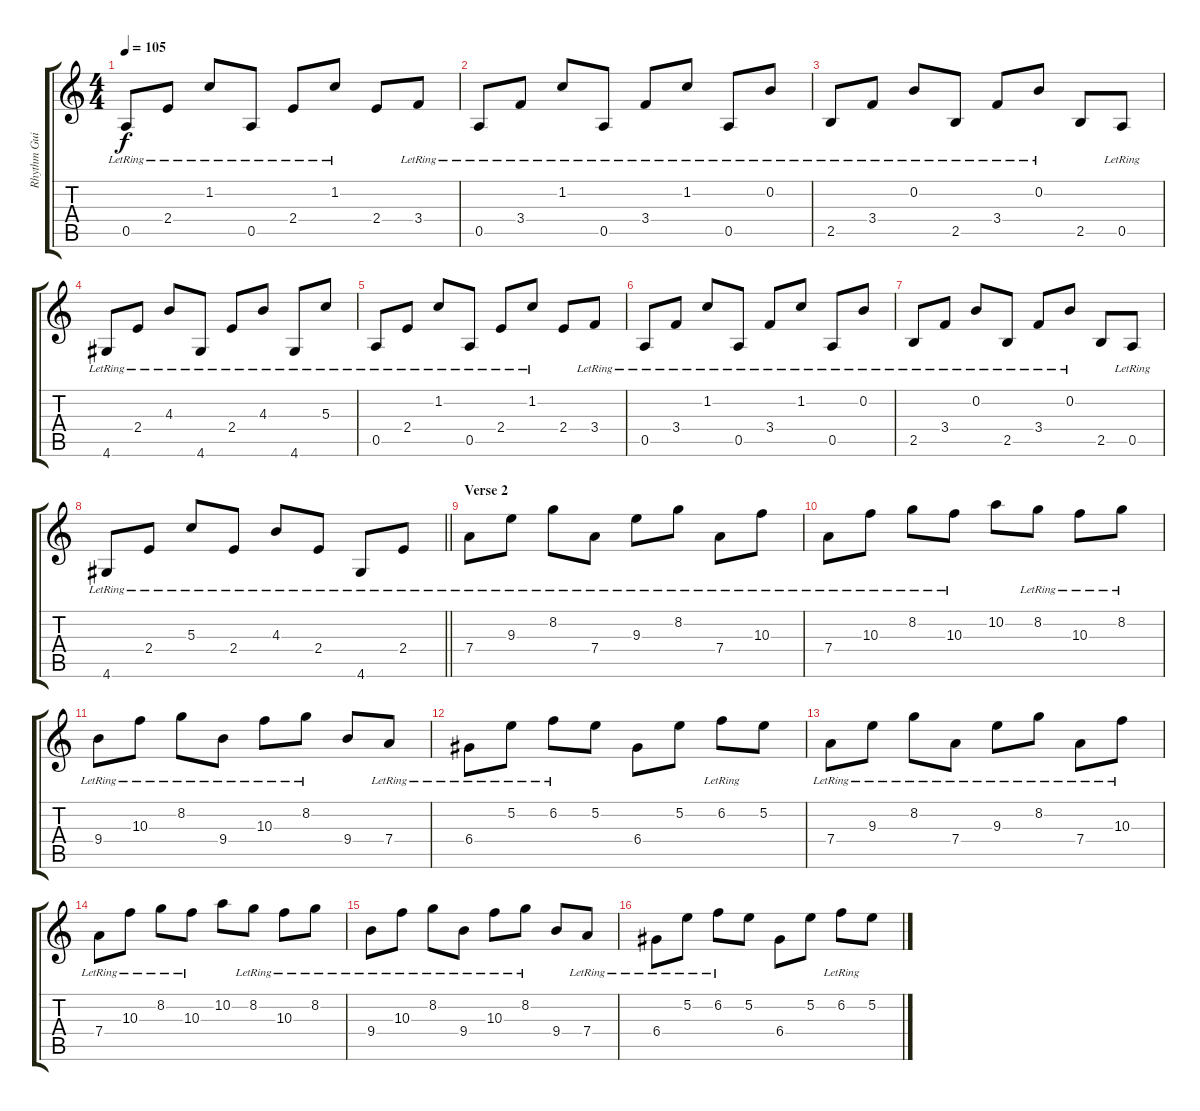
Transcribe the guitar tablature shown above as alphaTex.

\track ("Rhythm Guitar" "Rhythm Gui") {instrument electricguitarclean}
\staff {score tabs}
\tuning (E4 B3 G3 D3 A2 E2) {hide}
\ts (4 4)
\tempo 105
\clef g2
\ks c
0.5{lr}.8{dy f} 2.4{lr}.8 1.2{lr}.8 0.5{lr}.8 2.4{lr}.8 1.2{lr}.8 2.4.8 3.4{lr}.8 |
0.5{lr}.8 3.4{lr}.8 1.2{lr}.8 0.5{lr}.8 3.4{lr}.8 1.2{lr}.8 0.5{lr}.8 0.2{lr}.8 |
2.5{lr}.8 3.4{lr}.8 0.2{lr}.8 2.5{lr}.8 3.4{lr}.8 0.2{lr}.8 2.5.8 0.5{lr}.8 |
4.6{lr}.8 2.4{lr}.8 4.3{lr}.8 4.6{lr}.8 2.4{lr}.8 4.3{lr}.8 4.6{lr}.8 5.3{lr}.8 |
0.5{lr}.8 2.4{lr}.8 1.2{lr}.8 0.5{lr}.8 2.4{lr}.8 1.2{lr}.8 2.4.8 3.4{lr}.8 |
0.5{lr}.8 3.4{lr}.8 1.2{lr}.8 0.5{lr}.8 3.4{lr}.8 1.2{lr}.8 0.5{lr}.8 0.2{lr}.8 |
2.5{lr}.8 3.4{lr}.8 0.2{lr}.8 2.5{lr}.8 3.4{lr}.8 0.2{lr}.8 2.5.8 0.5{lr}.8 |
\barLineRight lightlight
4.6{lr}.8 2.4{lr}.8 5.3{lr}.8 2.4{lr}.8 4.3{lr}.8 2.4{lr}.8 4.6{lr}.8 2.4{lr}.8 |
\section ("" "Verse 2")
7.4{lr}.8 9.3{lr}.8 8.2{lr}.8 7.4{lr}.8 9.3{lr}.8 8.2{lr}.8 7.4{lr}.8 10.3{lr}.8 |
7.4{lr}.8 10.3{lr}.8 8.2{lr}.8 10.3{lr}.8 10.2.8 8.2{lr}.8 10.3{lr}.8 8.2{lr}.8 |
9.4{lr}.8 10.3{lr}.8 8.2{lr}.8 9.4{lr}.8 10.3{lr}.8 8.2{lr}.8 9.4.8 7.4{lr}.8 |
6.4{lr}.8 5.2{lr}.8 6.2{lr}.8 5.2.8 6.4.8 5.2.8 6.2{lr}.8 5.2.8 |
7.4{lr}.8 9.3{lr}.8 8.2{lr}.8 7.4{lr}.8 9.3{lr}.8 8.2{lr}.8 7.4{lr}.8 10.3{lr}.8 |
7.4{lr}.8 10.3{lr}.8 8.2{lr}.8 10.3{lr}.8 10.2.8 8.2{lr}.8 10.3{lr}.8 8.2{lr}.8 |
9.4{lr}.8 10.3{lr}.8 8.2{lr}.8 9.4{lr}.8 10.3{lr}.8 8.2{lr}.8 9.4.8 7.4{lr}.8 |
6.4{lr}.8 5.2{lr}.8 6.2{lr}.8 5.2.8 6.4.8 5.2.8 6.2{lr}.8 5.2.8
